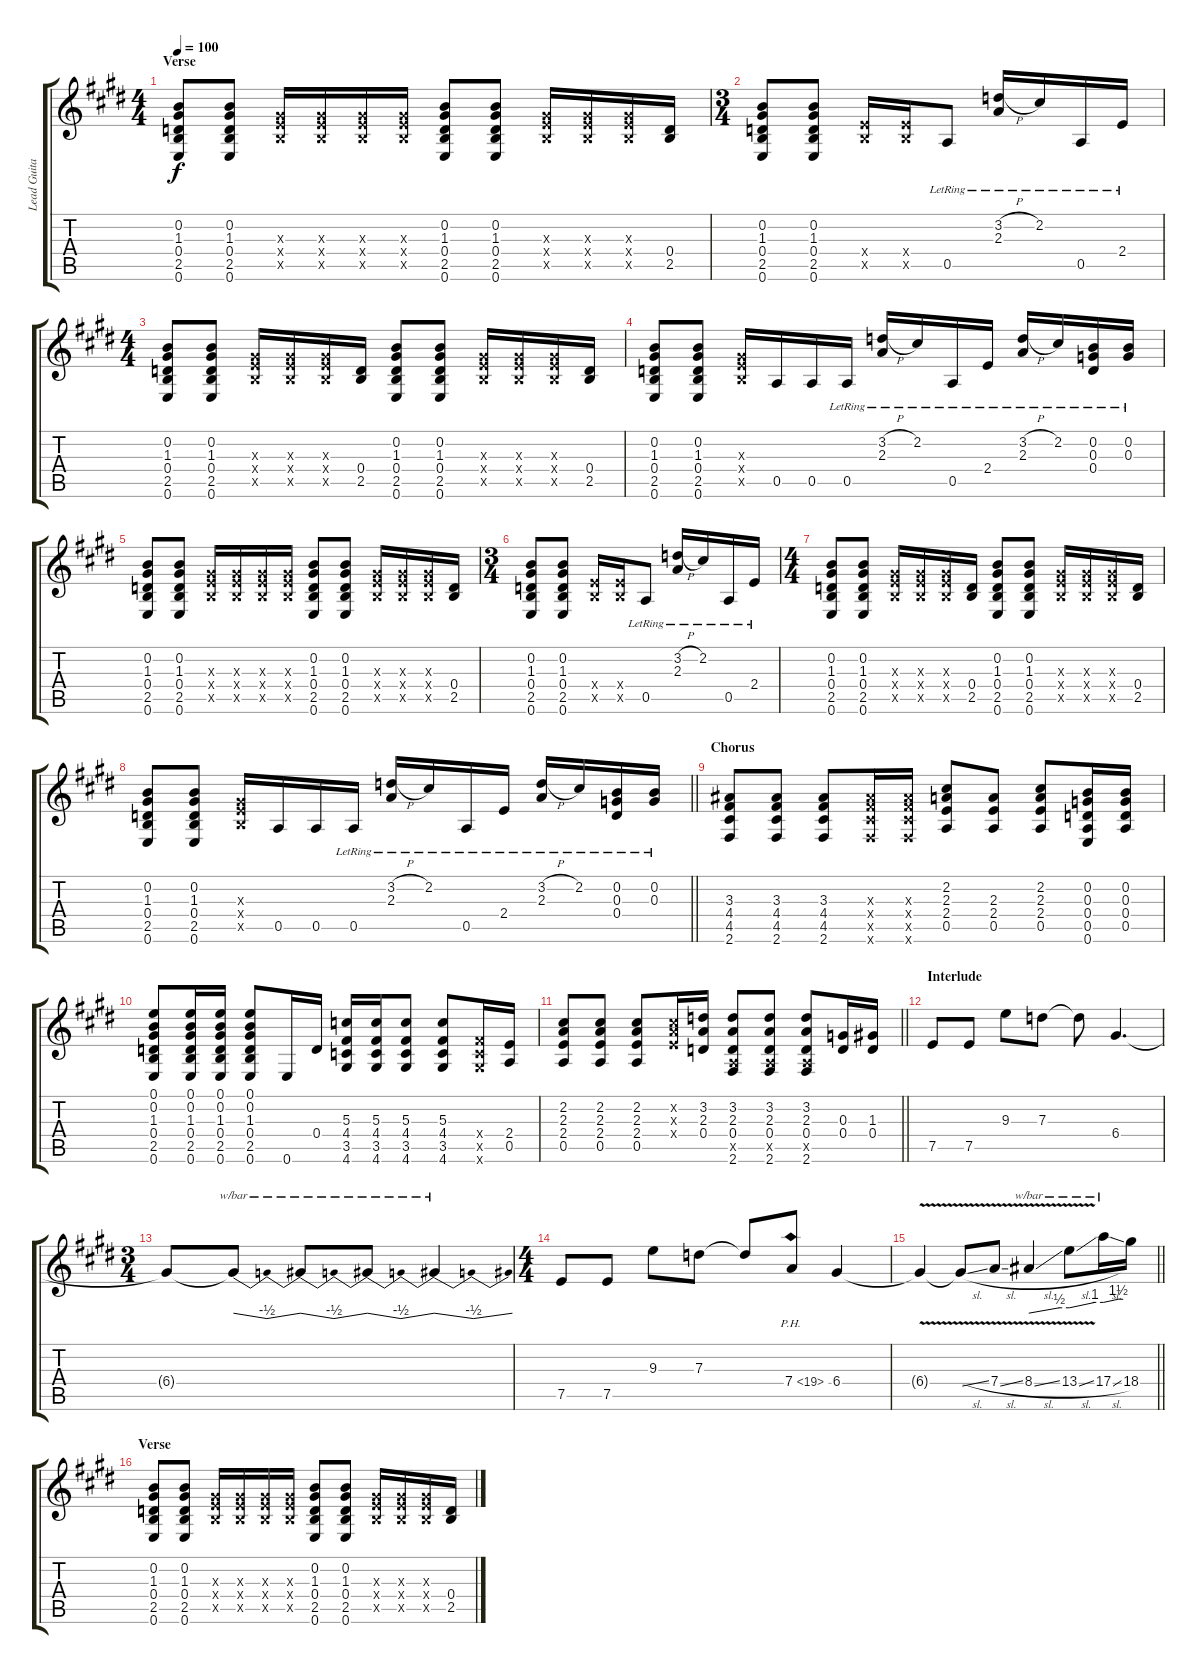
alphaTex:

\track ("Lead Guitar" "Lead Guita") {instrument distortionguitar}
\staff {score tabs}
\tuning (E4 B3 G3 D3 A2 E2) {hide}
\ts (4 4)
\section ("" "Verse")
\tempo 100
\clef g2
\ks e
(0.2 1.3 0.4 2.5 0.6).8{dy f} (0.2 1.3 0.4 2.5 0.6).8 (1.3{x} 2.4{x} 2.5{x}).16 (1.3{x} 2.4{x} 2.5{x}).16 (1.3{x} 2.4{x} 2.5{x}).16 (1.3{x} 2.4{x} 2.5{x}).16 (0.2 1.3 0.4 2.5 0.6).8 (0.2 1.3 0.4 2.5 0.6).8 (1.3{x} 2.4{x} 2.5{x}).16 (1.3{x} 2.4{x} 2.5{x}).16 (1.3{x} 2.4{x} 2.5{x}).16 (0.4 2.5).16 |
\ts (3 4)
(0.2 1.3 0.4 2.5 0.6).8 (0.2 1.3 0.4 2.5 0.6).8 (2.4{x} 2.5{x}).16 (2.4{x} 2.5{x}).16 0.5{lr}.8 (3.2{h lr} 2.3{lr}).16 2.2{lr}.16 0.5{lr}.16 2.4{lr}.16 |
\ts (4 4)
(0.2 1.3 0.4 2.5 0.6).8 (0.2 1.3 0.4 2.5 0.6).8 (1.3{x} 2.4{x} 2.5{x}).16 (1.3{x} 2.4{x} 2.5{x}).16 (1.3{x} 2.4{x} 2.5{x}).16 (0.4 2.5).16 (0.2 1.3 0.4 2.5 0.6).8 (0.2 1.3 0.4 2.5 0.6).8 (1.3{x} 2.4{x} 2.5{x}).16 (1.3{x} 2.4{x} 2.5{x}).16 (1.3{x} 2.4{x} 2.5{x}).16 (0.4 2.5).16 |
(0.2 1.3 0.4 2.5 0.6).8 (0.2 1.3 0.4 2.5 0.6).8 (1.3{x} 2.4{x} 2.5{x}).16 0.5.16 0.5.16 0.5{lr}.16 (3.2{h lr} 2.3{lr}).16 2.2{lr}.16 0.5{lr}.16 2.4{lr}.16 (3.2{h lr} 2.3{lr}).16 2.2{lr}.16 (0.2{lr} 0.3{lr} 0.4{lr}).16 (0.2{lr} 0.3{lr}).16 |
(0.2 1.3 0.4 2.5 0.6).8 (0.2 1.3 0.4 2.5 0.6).8 (1.3{x} 2.4{x} 2.5{x}).16 (1.3{x} 2.4{x} 2.5{x}).16 (1.3{x} 2.4{x} 2.5{x}).16 (1.3{x} 2.4{x} 2.5{x}).16 (0.2 1.3 0.4 2.5 0.6).8 (0.2 1.3 0.4 2.5 0.6).8 (1.3{x} 2.4{x} 2.5{x}).16 (1.3{x} 2.4{x} 2.5{x}).16 (1.3{x} 2.4{x} 2.5{x}).16 (0.4 2.5).16 |
\ts (3 4)
(0.2 1.3 0.4 2.5 0.6).8 (0.2 1.3 0.4 2.5 0.6).8 (2.4{x} 2.5{x}).16 (2.4{x} 2.5{x}).16 0.5{lr}.8 (3.2{h lr} 2.3{lr}).16 2.2{lr}.16 0.5{lr}.16 2.4{lr}.16 |
\ts (4 4)
(0.2 1.3 0.4 2.5 0.6).8 (0.2 1.3 0.4 2.5 0.6).8 (1.3{x} 2.4{x} 2.5{x}).16 (1.3{x} 2.4{x} 2.5{x}).16 (1.3{x} 2.4{x} 2.5{x}).16 (0.4 2.5).16 (0.2 1.3 0.4 2.5 0.6).8 (0.2 1.3 0.4 2.5 0.6).8 (1.3{x} 2.4{x} 2.5{x}).16 (1.3{x} 2.4{x} 2.5{x}).16 (1.3{x} 2.4{x} 2.5{x}).16 (0.4 2.5).16 |
\barLineRight lightlight
(0.2 1.3 0.4 2.5 0.6).8 (0.2 1.3 0.4 2.5 0.6).8 (1.3{x} 2.4{x} 2.5{x}).16 0.5.16 0.5.16 0.5{lr}.16 (3.2{h lr} 2.3{lr}).16 2.2{lr}.16 0.5{lr}.16 2.4{lr}.16 (3.2{h lr} 2.3{lr}).16 2.2{lr}.16 (0.2{lr} 0.3{lr} 0.4{lr}).16 (0.2{lr} 0.3{lr}).16 |
\section ("" "Chorus")
(3.3 4.4 4.5 2.6).8 (3.3 4.4 4.5 2.6).8 (3.3 4.4 4.5 2.6).8 (3.3{x} 4.4{x} 4.5{x} 2.6{x}).16 (3.3{x} 4.4{x} 4.5{x} 2.6{x}).16 (2.2 2.3 2.4 0.5).8 (2.3 2.4 0.5).8 (2.2 2.3 2.4 0.5).8 (0.2 0.3 0.4 0.5 0.6).16 (0.2 0.3 0.4 0.5).16 |
(0.1 0.2 1.3 0.4 2.5 0.6).8 (0.1 0.2 1.3 0.4 2.5 0.6).16 (0.1 0.2 1.3 0.4 2.5 0.6).16 (0.1 0.2 1.3 0.4 2.5 0.6).8 0.6.16 0.4.16 (5.3 4.4 3.5 4.6).16 (5.3 4.4 3.5 4.6).16 (5.3 4.4 3.5 4.6).8 (5.3 4.4 3.5 4.6).8 (4.4{x} 3.5{x} 4.6{x}).16 (2.4 0.5).16 |
\barLineRight lightlight
(2.2 2.3 2.4 0.5).8 (2.2 2.3 2.4 0.5).8 (2.2 2.3 2.4 0.5).8 (2.2{x} 2.3{x} 2.4{x}).16 (3.2 2.3 0.4).16 (3.2 2.3 0.4 0.5{x} 2.6).8 (3.2 2.3 0.4 0.5{x} 2.6).8 (3.2 2.3 0.4 0.5{x} 2.6).8 (0.3 0.4).16 (1.3 0.4).16 |
\section ("" "Interlude")
7.5.8 7.5.8 9.3.8 7.3.8 7.3{t}.8 6.4.4{d} |
\ts (3 4)
6.4{t}.8 6.4{t}.8{tbe (dip default 0 0 30 -2 60 0)} 6.4{t}.8{tbe (dip default 0 0 30 -2 60 0)} 6.4{t}.8{tbe (dip default 0 0 30 -2 60 0)} 6.4{t}.4{tbe (dip default 0 0 30 -2 60 0)} |
\ts (4 4)
7.5.8 7.5.8 9.3.8 7.3.8 7.3{t}.8 7.4{ph 12}.8 6.4.4 |
\barLineRight lightlight
6.4{v t}.4 6.4{v sl t}.8 7.4{v sl}.8 8.4{v sl}.4{tbe (custom default 0 0 45 2 60 2)} 13.4{v sl}.8{tbe (custom default 0 2 45 4 60 4)} 17.4{sl}.16{tbe (custom default 0 4 45 6 60 6)} 18.4.16 |
\section ("" "Verse")
(0.2 1.3 0.4 2.5 0.6).8 (0.2 1.3 0.4 2.5 0.6).8 (1.3{x} 2.4{x} 2.5{x}).16 (1.3{x} 2.4{x} 2.5{x}).16 (1.3{x} 2.4{x} 2.5{x}).16 (1.3{x} 2.4{x} 2.5{x}).16 (0.2 1.3 0.4 2.5 0.6).8 (0.2 1.3 0.4 2.5 0.6).8 (1.3{x} 2.4{x} 2.5{x}).16 (1.3{x} 2.4{x} 2.5{x}).16 (1.3{x} 2.4{x} 2.5{x}).16 (0.4 2.5).16
